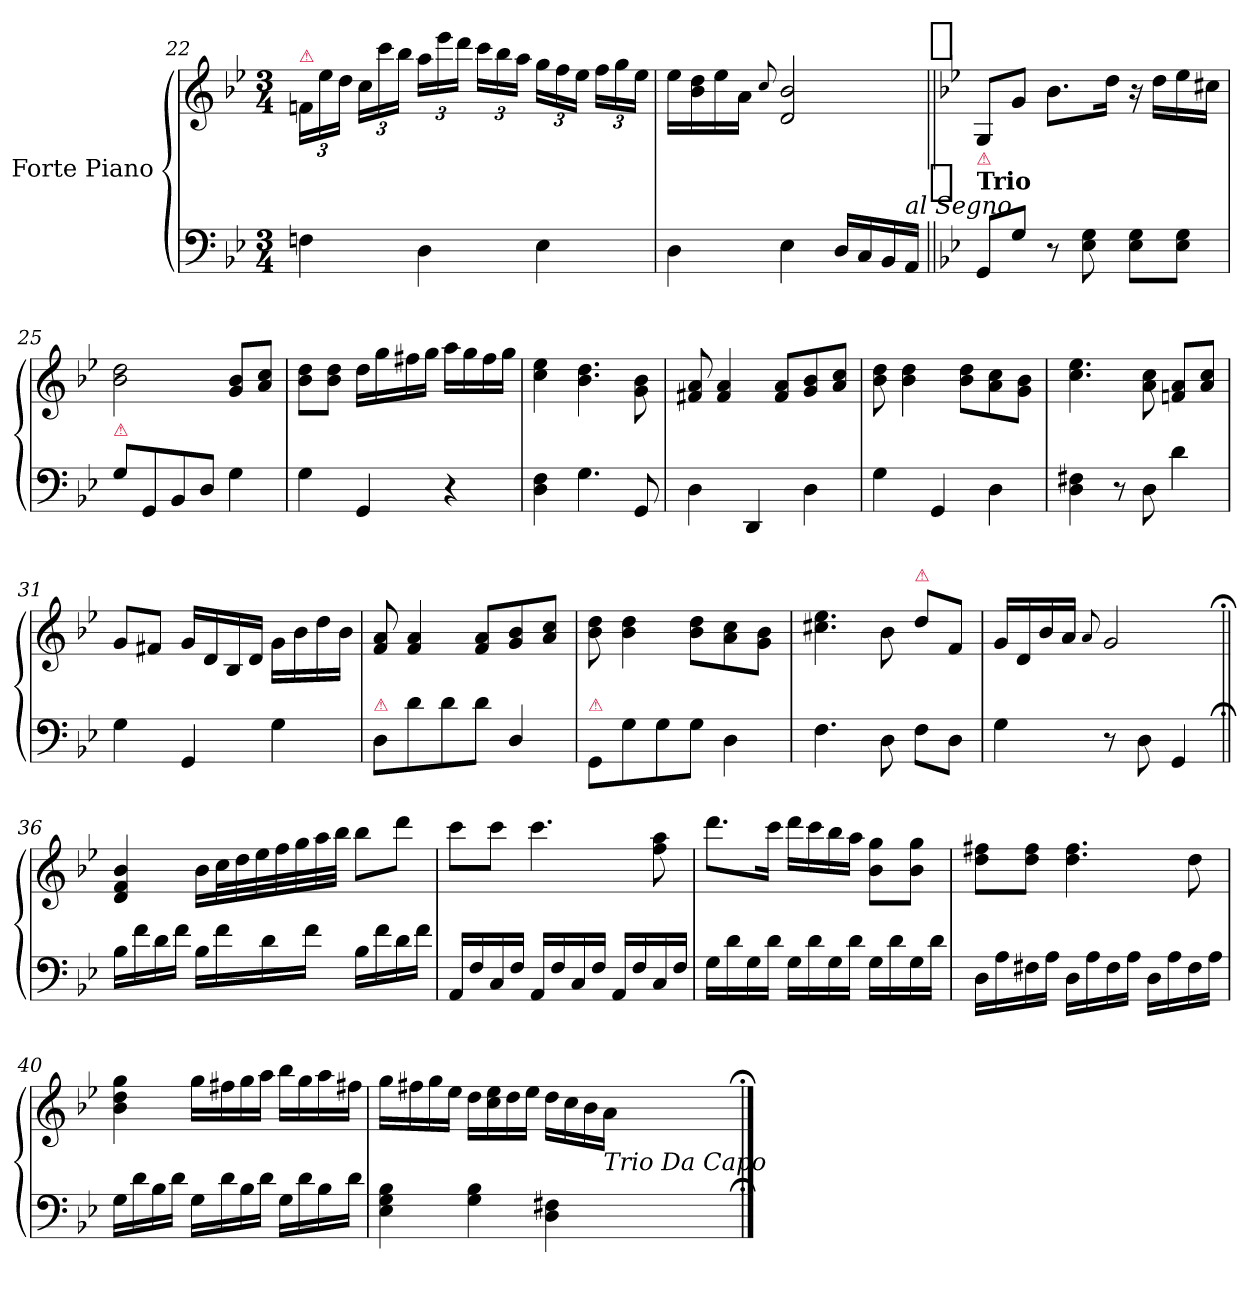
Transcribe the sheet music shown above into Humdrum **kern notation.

**kern	**kern
*part2	*part1
*staff2	*staff1
*	*I"Forte Piano
*clefF4	*clefG2
*k[b-e-]	*k[b-e-]
*B-:	*B-:
*M3/4	*M3/4
=22	=22
!	!LO:TX:a:color=crimson:t=⚠
4Fn\	24fn/LL
.	24ee-\
.	24dd\JJ
.	24cc\LL
.	24ccc\
.	24bb-\JJ
4D\	24aa\LL
.	24eee-\
.	24ddd\JJ
.	24ccc\LL
.	24bb-\
.	24aa\JJ
4E-\	24gg\LL
.	24ff\
.	24ee-\JJ
.	24ff\LL
.	24gg\
.	24ee-\JJ
=23	=23
4D\	16ee-\LL
.	16b-\ 16dd\
.	16ee-\
.	16a\JJ
.	8qqcc/
4E-\	2d/ 2b-/
16D/LL	.
16C/	.
16BB-/	.
!LO:TX:a:i:t=al Segno	!
16AA/JJ	.
!	!LO:TX:a:t=[segno]
!LO:TX:a:t=[segno]	!
=24||	=24||
*k[b-e-]	*k[b-e-]
!LO:TX:a:B:t=Trio	!
!LO:TX:a:color=crimson:t=⚠	!
8GG/L	8G/L
8G\J	8g/J
8r	8.b-\L
8E-\ 8G\	.
.	16dd\Jk
8E-\ 8G\L	16r
.	16dd\LL
8E-\ 8G\J	16ee-\
.	16cc#X\JJ
=25	=25
!LO:TX:a:color=crimson:t=⚠	!
8G\L	2b-\ 2dd\
8GG/	.
8BB-/	.
8D/J	.
4G\	8g/ 8b-/L
.	8a/ 8cc/J
=26	=26
4G\	8b-\ 8dd\L
.	8b-\ 8dd\J
4GG/	16dd\LL
.	16gg\
.	16ff#X\
.	16gg\JJ
4r	16aa\LL
.	16gg\
.	16ff#\
.	16gg\JJ
=27	=27
4D\ 4F\	4cc\ 4ee-\
4.G\	4.b-\ 4.dd\
8GG/	8g\ 8b-\
=28	=28
4D\	8f#X/ 8a/
.	4f#/ 4a/
4DD/	.
.	8f#/ 8a/L
4D\	8g/ 8b-/
.	8a/ 8cc/J
=29	=29
4G\	8b-\ 8dd\
.	4b-\ 4dd\
4GG/	.
.	8b-\ 8dd\L
4D\	8a\ 8cc\
.	8g\ 8b-\J
=30	=30
4D\ 4F#X\	4.cc\ 4.ee-\
8r	.
8D\	8a\ 8cc\
4d\	8fn/ 8a/L
.	8a/ 8cc/J
=31	=31
4G\	8g/L
.	8f#X/J
4GG/	16g/LL
.	16d/
.	16B-/
.	16d/JJ
4G\	16g\LL
.	16b-\
.	16dd\
.	16b-\JJ
=32	=32
!LO:TX:a:color=crimson:t=⚠	!
8D/L	8f/ 8a/
8d\	4f/ 4a/
8d\	.
8d\J	8f/ 8a/L
4D/	8g/ 8b-/
.	8a/ 8cc/J
=33	=33
!LO:TX:a:color=crimson:t=⚠	!
8GG/L	8b-\ 8dd\
8G\	4b-\ 4dd\
8G\	.
8G\J	8b-\ 8dd\L
4D\	8a\ 8cc\
.	8g\ 8b-\J
=34	=34
4.F\	4.cc#X\ 4.ee-\
8D\	8b-\
!	!LO:TX:a:color=crimson:t=⚠
8F\L	8dd\L
8D\J	8f/J
=35	=35
4G\	16g/LL
.	16d/
.	16b-/
.	16a/JJ
.	8qqa/
8r	2g/
8D\	.
4GG/	.
=36||;	=36||;
16B-\LL	4d/ 4f/ 4b-/
16f\	.
16d\	.
16f\JJ	.
16B-\LL	16b-\LL
*	*Xtuplet
16f\	112%3cc\L
.	112%3dd\
.	112%3ee-\
16d\	.
.	112%3ff\
.	112%3gg\
16f\JJ	.
.	112%3aa\
.	112%3bb-\JJJ
16B-\LL	8bb-\L
16f\	.
16d\	8ddd\J
16f\JJ	.
=37	=37
16AA/LL	8ccc\L
16F/	.
16C/	8ccc\J
16F/JJ	.
16AA/LL	4.ccc\
16F/	.
16C/	.
16F/JJ	.
16AA/LL	.
16F/	.
16C/	8ff\ 8aa\
16F/JJ	.
=38	=38
16G\LL	8.ddd\L
16d\	.
16G\	.
16d\JJ	16ccc\Jk
16G\LL	16ddd\LL
16d\	16ccc\
16G\	16bb-\
16d\JJ	16aa\JJ
16G\LL	8b-\ 8gg\L
16d\	.
16G\	8b-\ 8gg\J
16d\JJ	.
=39	=39
16D\LL	8dd\ 8ff#X\L
16A\	.
16F#X\	8dd\ 8ff#\J
16A\JJ	.
16D\LL	4.dd\ 4.ff#\
16A\	.
16F#\	.
16A\JJ	.
16D\LL	.
16A\	.
16F#\	8dd\
16A\JJ	.
=40	=40
16G\LL	4b-\ 4dd\ 4gg\
16d\	.
16B-\	.
16d\JJ	.
16G\LL	16gg\LL
16d\	16ff#X\
16B-\	16gg\
16d\JJ	16aa\JJ
16G\LL	16bb-\LL
16d\	16gg\
16B-\	16aa\
16d\JJ	16ff#X\JJ
=41	=41
*^	*
4E-\ 4G\ 4B-\	2ryy	16gg\LL
.	.	16ff#X\
.	.	16gg\
.	.	16ee-\JJ
4G\ 4B-\	.	16dd\LL
.	.	16cc\ 16ee-\
.	.	16dd\
.	.	16ee-\JJ
4D\ 4F#X\	8.ryy	16dd\LL
.	.	16cc\
.	.	16b-\
!	!LO:TX:a:i:t=Trio Da Capo	!
.	16ryy	16a\JJ
*v	*v	*
==;	==;
*-	*-
